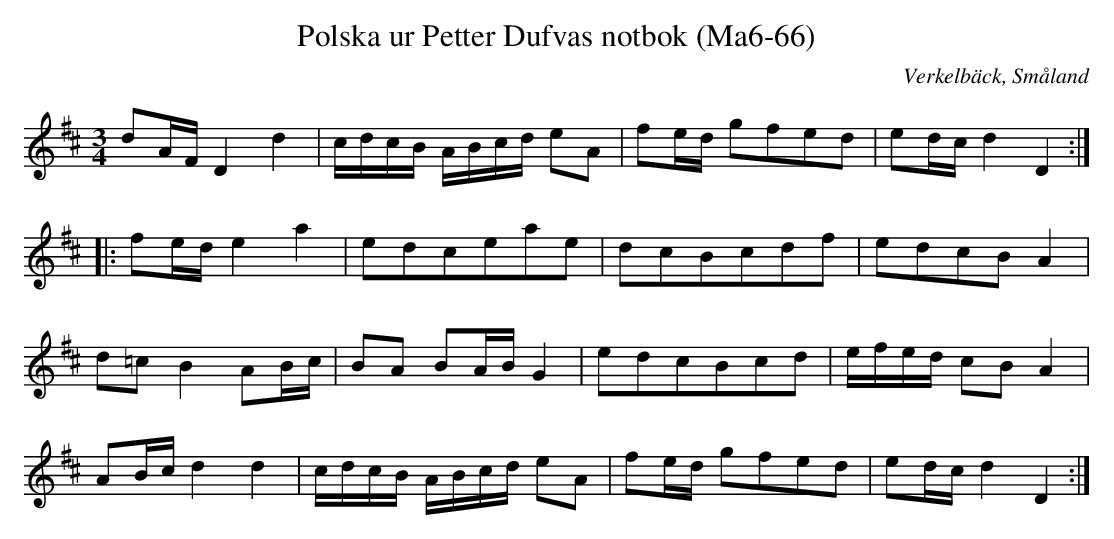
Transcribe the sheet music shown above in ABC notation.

X:1
T:Polska ur Petter Dufvas notbok (Ma6-66)
O:Verkelbäck, Småland
M:3/4
L:1/8
K:D
dA/F/ D2d2|c/d/c/B/ A/B/c/d/ eA|fe/d/ gfed|ed/c/ d2D2:|
|:fe/d/ e2 a2|edceae|dcBcdf|edcB A2|
d=c B2 AB/c/|BA BA/B/ G2|edcBcd|e/f/e/d/ cB A2|
AB/c/ d2d2|c/d/c/B/ A/B/c/d/ eA|fe/d/ gfed|ed/c/ d2D2:|
